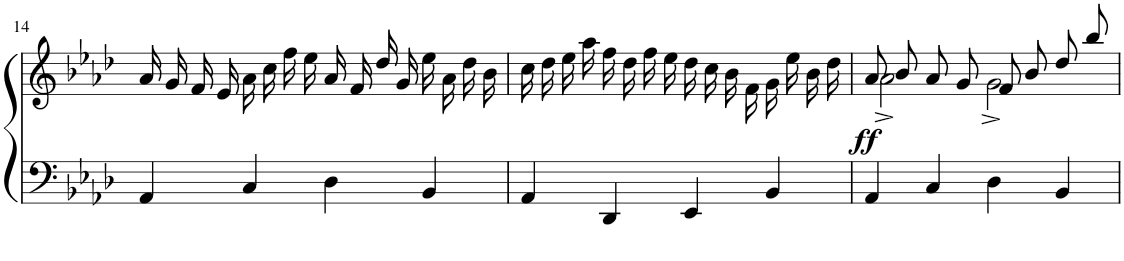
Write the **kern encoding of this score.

**kern	**kern	**dynam
*part1	*part1	*part1
*staff2	*staff1	*staff1/2
*I"Piano	*	*
*I'Pno.	*	*
!!LO:PB:g=z
*clefF4	*clefG2	*
*k[b-e-a-d-]	*k[b-e-a-d-]	*
*A-:	*A-:	*
*M4/4	*M4/4	*
=14	=14	=14
4AA-/	16a-/LL	.
.	16g/J	.
.	16f/L	.
.	16e-/JJ	.
4C/	16a-\LL	.
.	16cc\J	.
.	16ff\L	.
.	16ee-\JJ	.
4D-\	16a-/LL	.
.	16f/J	.
.	16dd-/L	.
.	16g/JJ	.
4BB-/	16ee-\LL	.
.	16a-\J	.
.	16dd-\L	.
.	16b-\JJ	.
=15	=15	=15
4AA-/	16cc\LL	.
.	16dd-\J	.
.	16ee-\L	.
.	16aa-\JJ	.
4DD-/	16ff\LL	.
.	16dd-\J	.
.	16ff\L	.
.	16ee-\JJ	.
4EE-/	16dd-\LL	.
.	16cc\J	.
.	16b-\L	.
.	16f\JJ	.
4BB-/	16g\LL	.
.	16ee-\J	.
.	16b-\L	.
.	16dd-\JJ	.
=16	=16	=16
*	*^	*
!	!	!	!LO:DY:b
4AA-/	8a-/L	2a-^\	ff
.	8b-/J	.	.
4C/	8a-/L	.	.
.	8g/J	.	.
4D-\	8f/L	2g^\	.
.	8b-/J	.	.
4BB-/	8dd-/L	.	.
.	8bb-/J	.	.
*	*v	*v	*
=	=	=
*-	*-	*-
